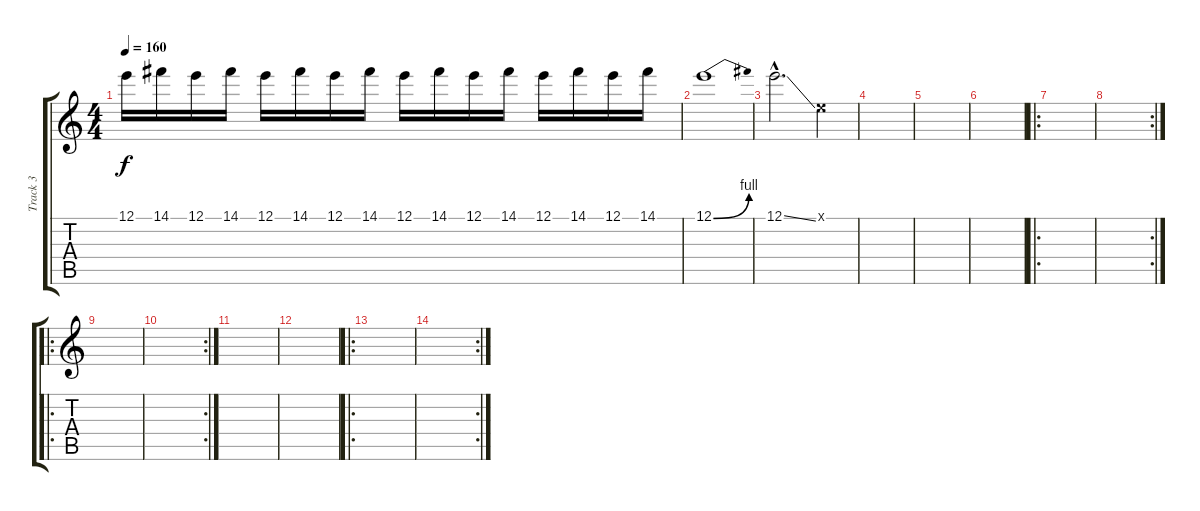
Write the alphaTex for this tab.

\track ("Track 3" "Track 3") {instrument distortionguitar}
\staff {score tabs}
\tuning (E4 B3 G3 D3 A2 E2) {hide}
\ts (4 4)
\tempo 160
\clef g2
\ks c
12.1.16{dy f} 14.1.16 12.1.16 14.1.16 12.1.16 14.1.16 12.1.16 14.1.16 12.1.16 14.1.16 12.1.16 14.1.16 12.1.16 14.1.16 12.1.16 14.1.16 |
12.1{be (bend 0 0 60 4)}.1 |
12.1{ss hac}.2{d} 0.1{x}.4 |
|
|
|
\ro
|
\rc 2
|
\ro
|
\rc 2
|
|
|
\ro
|
\rc 2
